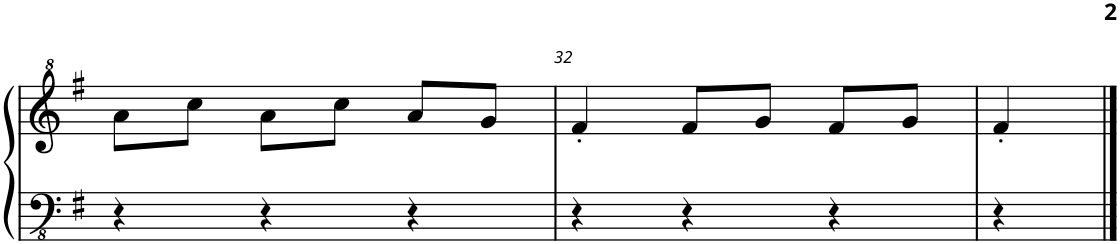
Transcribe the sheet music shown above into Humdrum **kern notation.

**kern	**kern
*part1	*part1
*staff2	*staff1
*I"Piano, Right	*
*I'Pno.	*
!!LO:PB:g=z
*clefFv4	*clefG^2
*k[f#]	*k[f#]
*M3/4	*M3/4
=31	=31
4r	8aa\L
.	8ccc\J
4r	8aa\L
.	8ccc\J
4r	8aa/L
.	8gg/J
=32	=32
4r	4ff#'/
4r	8ff#/L
.	8gg/J
4r	8ff#/L
.	8gg/J
=33	=33
4r	4ff#'/
==	==
*-	*-
